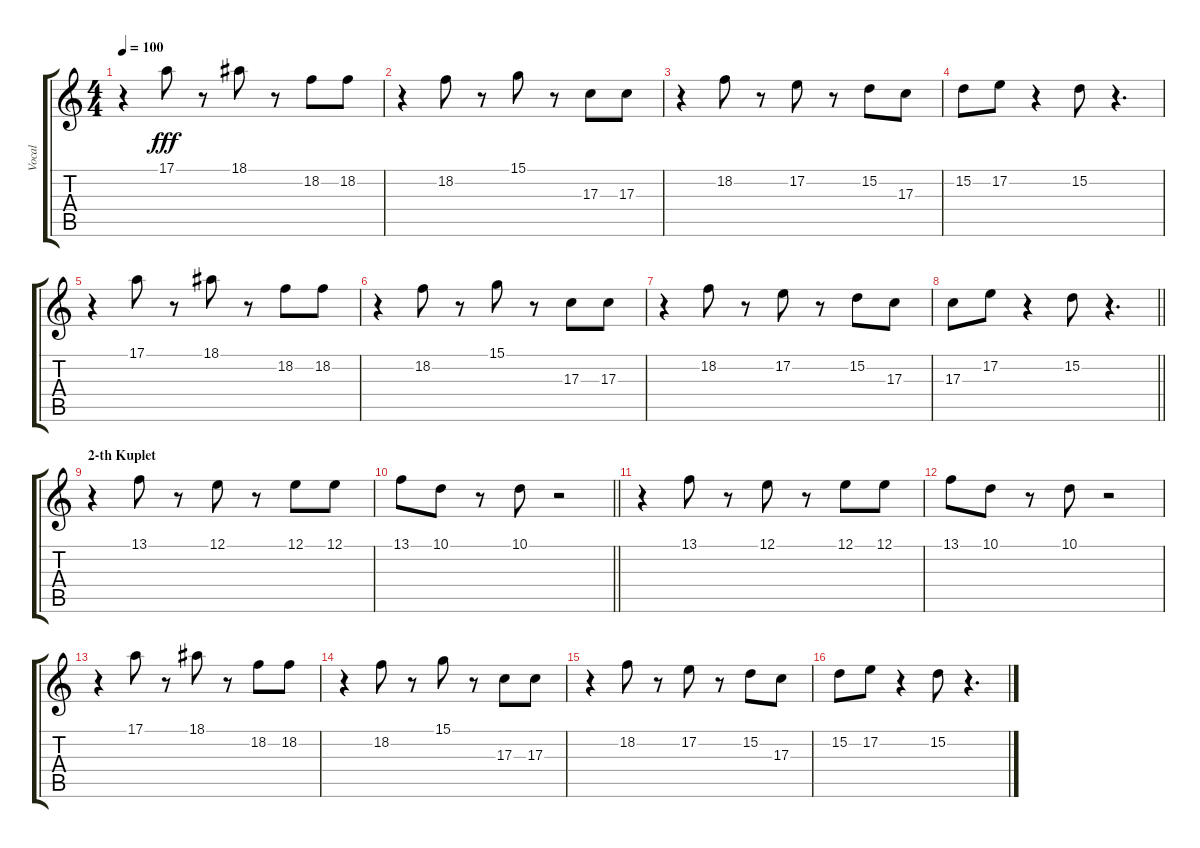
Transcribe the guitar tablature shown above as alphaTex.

\track ("Vocal" "Vocal") {instrument choiraahs}
\staff {score tabs}
\tuning (E4 B3 G3 D3 A2 E2) {hide}
\ts (4 4)
\tempo 100
\clef g2
\ks c
r.4{dy fff} 17.1.8 r.8 18.1.8 r.8 18.2.8 18.2.8 |
r.4 18.2.8 r.8 15.1.8 r.8 17.3.8 17.3.8 |
r.4 18.2.8 r.8 17.2.8 r.8 15.2.8 17.3.8 |
15.2.8 17.2.8 r.4 15.2.8 r.4{d} |
r.4 17.1.8 r.8 18.1.8 r.8 18.2.8 18.2.8 |
r.4 18.2.8 r.8 15.1.8 r.8 17.3.8 17.3.8 |
r.4 18.2.8 r.8 17.2.8 r.8 15.2.8 17.3.8 |
\barLineRight lightlight
17.3.8 17.2.8 r.4 15.2.8 r.4{d} |
\section ("" "2-th Kuplet")
r.4 13.1.8 r.8 12.1.8 r.8 12.1.8 12.1.8 |
\barLineRight lightlight
13.1.8 10.1.8 r.8 10.1.8 r.2 |
r.4 13.1.8 r.8 12.1.8 r.8 12.1.8 12.1.8 |
13.1.8 10.1.8 r.8 10.1.8 r.2 |
r.4 17.1.8 r.8 18.1.8 r.8 18.2.8 18.2.8 |
r.4 18.2.8 r.8 15.1.8 r.8 17.3.8 17.3.8 |
r.4 18.2.8 r.8 17.2.8 r.8 15.2.8 17.3.8 |
15.2.8 17.2.8 r.4 15.2.8 r.4{d}
